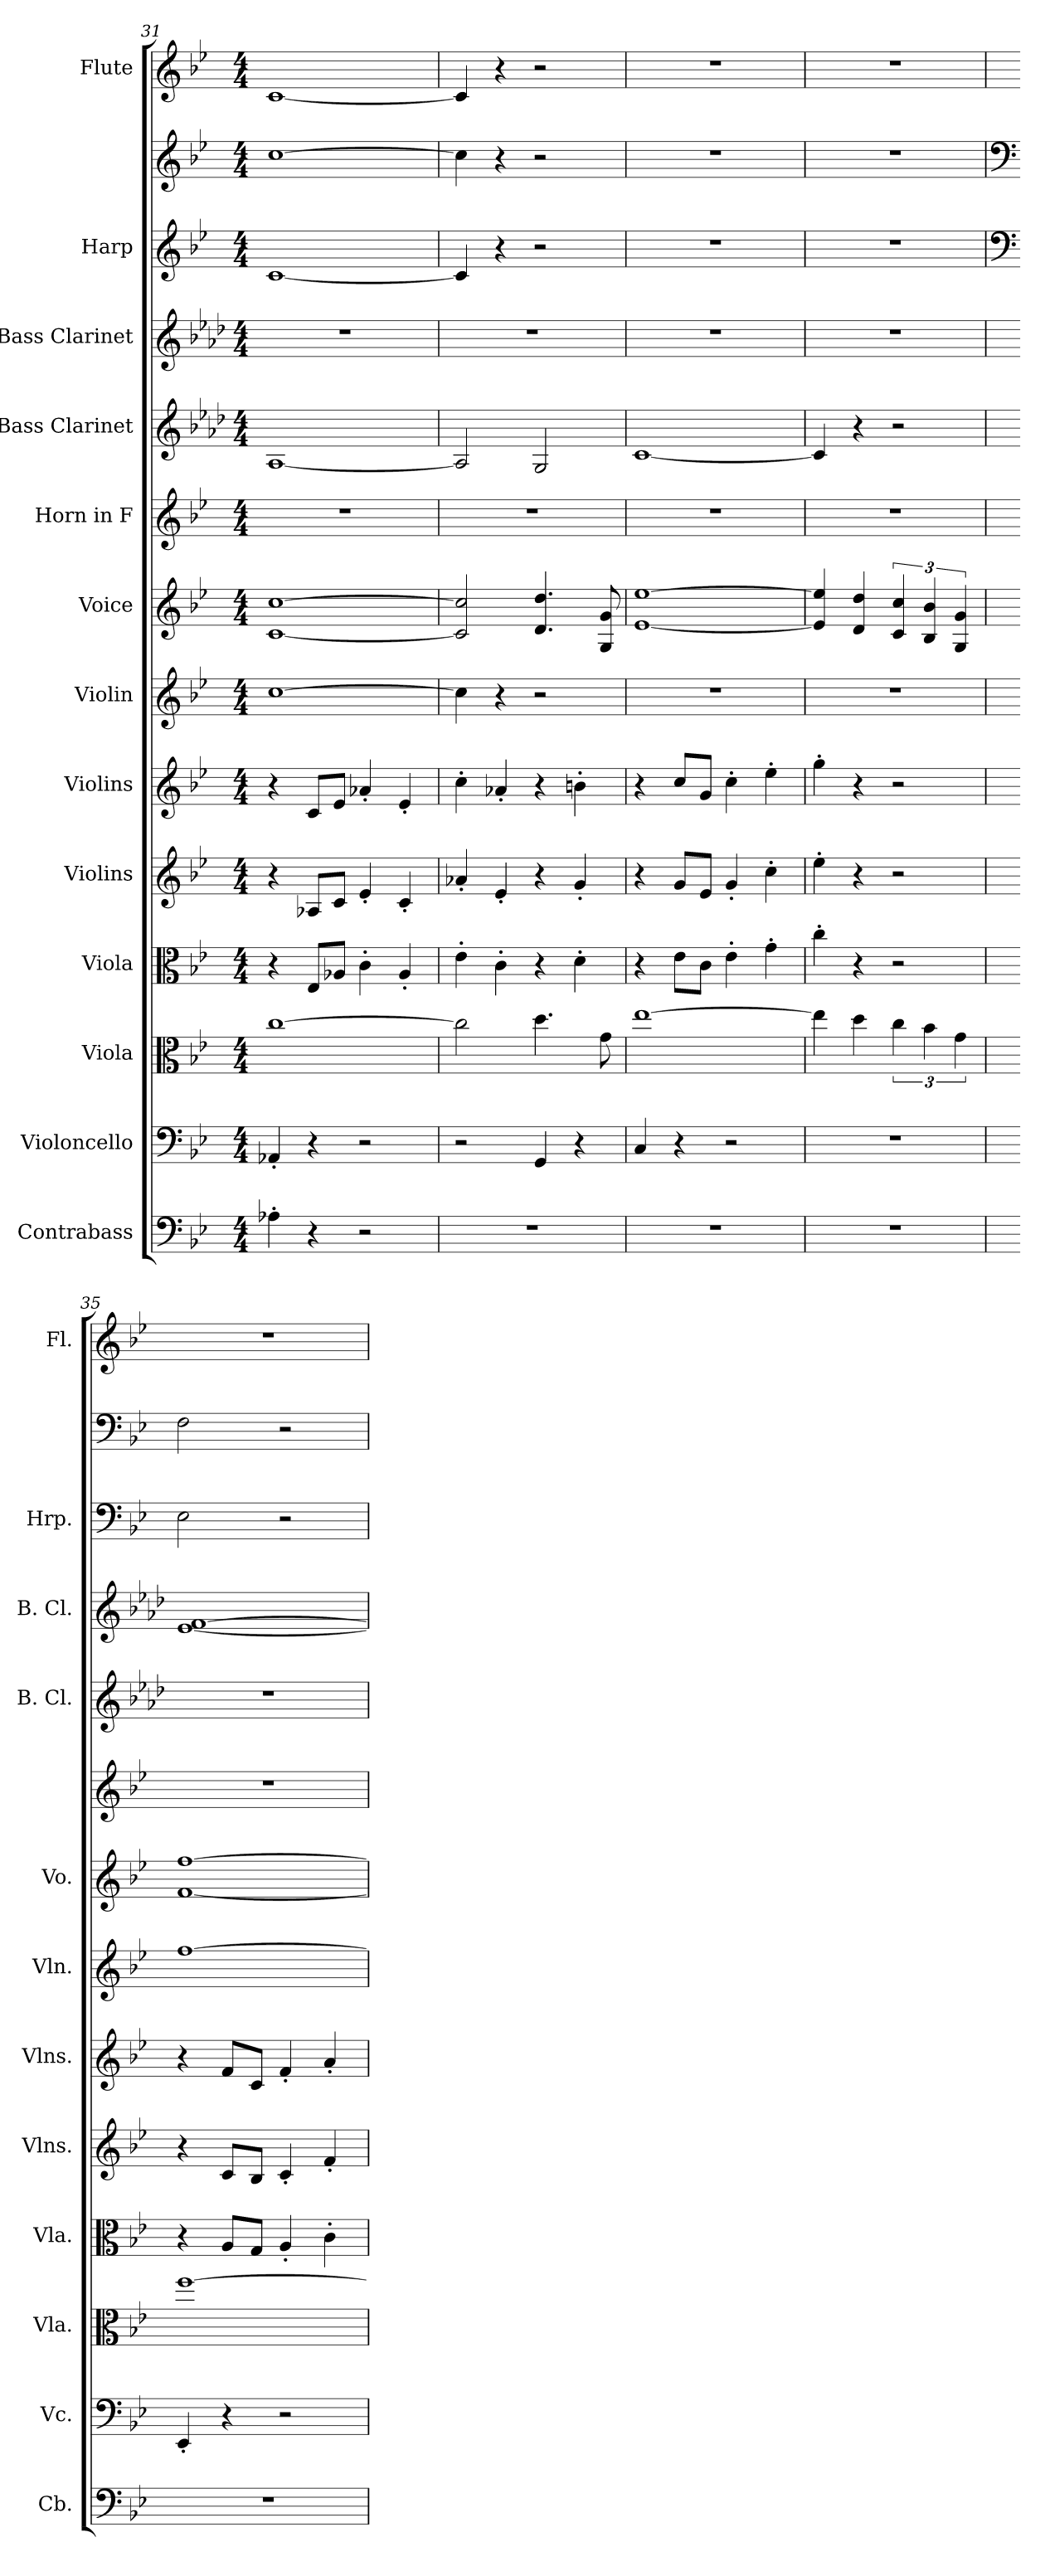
**kern	**kern	**kern	**kern	**kern	**kern	**kern	**kern	**kern	**kern	**kern	**kern	**kern	**kern
*part13	*part12	*part11	*part10	*part9	*part8	*part7	*part6	*part5	*part4	*part3	*part2	*part2	*part1
*staff14	*staff13	*staff12	*staff11	*staff10	*staff9	*staff8	*staff7	*staff6	*staff5	*staff4	*staff3	*staff2	*staff1
*I"Contrabass	*I"Violoncello	*I"Viola	*I"Viola	*I"Violins	*I"Violins	*I"Violin	*I"Voice	*I"Horn in F	*I"Bass Clarinet	*I"Bass Clarinet	*I"Harp	*	*I"Flute
*I'Cb.	*I'Vc.	*I'Vla.	*I'Vla.	*I'Vlns.	*I'Vlns.	*I'Vln.	*I'Vo.	*	*I'B. Cl.	*I'B. Cl.	*I'Hrp.	*	*I'Fl.
!!LO:PB:g=z
*clefF4	*clefF4	*clefC3	*clefC3	*clefG2	*clefG2	*clefG2	*clefG2	*clefG2	*clefG2	*clefG2	*clefG2	*clefG2	*clefG2
*ITrd7c12	*	*	*	*	*	*	*	*ITrd4c7	*ITrd8c14	*ITrd8c14	*	*	*
*k[b-e-]	*k[b-e-]	*k[b-e-]	*k[b-e-]	*k[b-e-]	*k[b-e-]	*k[b-e-]	*k[b-e-]	*k[b-e-a-]	*k[b-e-a-d-]	*k[b-e-a-d-]	*k[b-e-]	*k[b-e-]	*k[b-e-]
*M4/4	*M4/4	*M4/4	*M4/4	*M4/4	*M4/4	*M4/4	*M4/4	*M4/4	*M4/4	*M4/4	*M4/4	*M4/4	*M4/4
=31	=31	=31	=31	=31	=31	=31	=31	=31	=31	=31	=31	=31	=31
4AA-X'\	4AA-X'/	[1cc	4r	4r	4r	[1cc	[1c [1cc	1r	[1AA-	1r	[1c	[1cc	[1c
4r	4r	.	8E-/L	8A-X/L	8c/L	.	.	.	.	.	.	.	.
.	.	.	8A-X/J	8c/J	8e-/J	.	.	.	.	.	.	.	.
2r	2r	.	4c'\	4e-'/	4a-X'/	.	.	.	.	.	.	.	.
.	.	.	4A-'/	4c'/	4e-'/	.	.	.	.	.	.	.	.
=32	=32	=32	=32	=32	=32	=32	=32	=32	=32	=32	=32	=32	=32
1r	2r	2cc\]	4e-'\	4a-X'/	4cc'\	4cc\]	2c/] 2cc/]	1r	2AA-/]	1r	4c/]	4cc\]	4c/]
.	.	.	4c'\	4e-'/	4a-X'/	4r	.	.	.	.	4r	4r	4r
.	4GG/	4.dd\	4r	4r	4r	2r	4.d/ 4.dd/	.	2GG/	.	2r	2r	2r
.	4r	.	4d'\	4g'/	4bn'\	.	.	.	.	.	.	.	.
.	.	8g\	.	.	.	.	8G/ 8g/	.	.	.	.	.	.
=33	=33	=33	=33	=33	=33	=33	=33	=33	=33	=33	=33	=33	=33
1r	4C/	[1ee-	4r	4r	4r	1r	[1e- [1ee-	1r	[1C	1r	1r	1r	1r
.	4r	.	8e-\L	8g/L	8cc/L	.	.	.	.	.	.	.	.
.	.	.	8c\J	8e-/J	8g/J	.	.	.	.	.	.	.	.
.	2r	.	4e-'\	4g'/	4cc'\	.	.	.	.	.	.	.	.
.	.	.	4g'\	4cc'\	4ee-'\	.	.	.	.	.	.	.	.
=34	=34	=34	=34	=34	=34	=34	=34	=34	=34	=34	=34	=34	=34
1r	1r	4ee-\]	4cc'\	4ee-'\	4gg'\	1r	4e-/] 4ee-/]	1r	4C/]	1r	1r	1r	1r
.	.	4dd\	4r	4r	4r	.	4d/ 4dd/	.	4r	.	.	.	.
.	.	6cc\	2r	2r	2r	.	6c/ 6cc/	.	2r	.	.	.	.
.	.	6b-\	.	.	.	.	6B-/ 6b-/	.	.	.	.	.	.
.	.	6g\	.	.	.	.	6G/ 6g/	.	.	.	.	.	.
=35	=35	=35	=35	=35	=35	=35	=35	=35	=35	=35	=35	=35	=35
*	*	*	*	*	*	*	*	*	*	*	*clefF4	*clefF4	*
1r	4EE-'/	[1ff	4r	4r	4r	[1ff	[1f [1ff	1r	1r	[1E- [1F	2E-\	2F\	1r
.	4r	.	8A/L	8c/L	8f/L	.	.	.	.	.	.	.	.
.	.	.	8G/J	8B-/J	8c/J	.	.	.	.	.	.	.	.
.	2r	.	4A'/	4c'/	4f'/	.	.	.	.	.	2r	2r	.
.	.	.	4c'\	4f'/	4a'/	.	.	.	.	.	.	.	.
=	=	=	=	=	=	=	=	=	=	=	=	=	=
*-	*-	*-	*-	*-	*-	*-	*-	*-	*-	*-	*-	*-	*-
